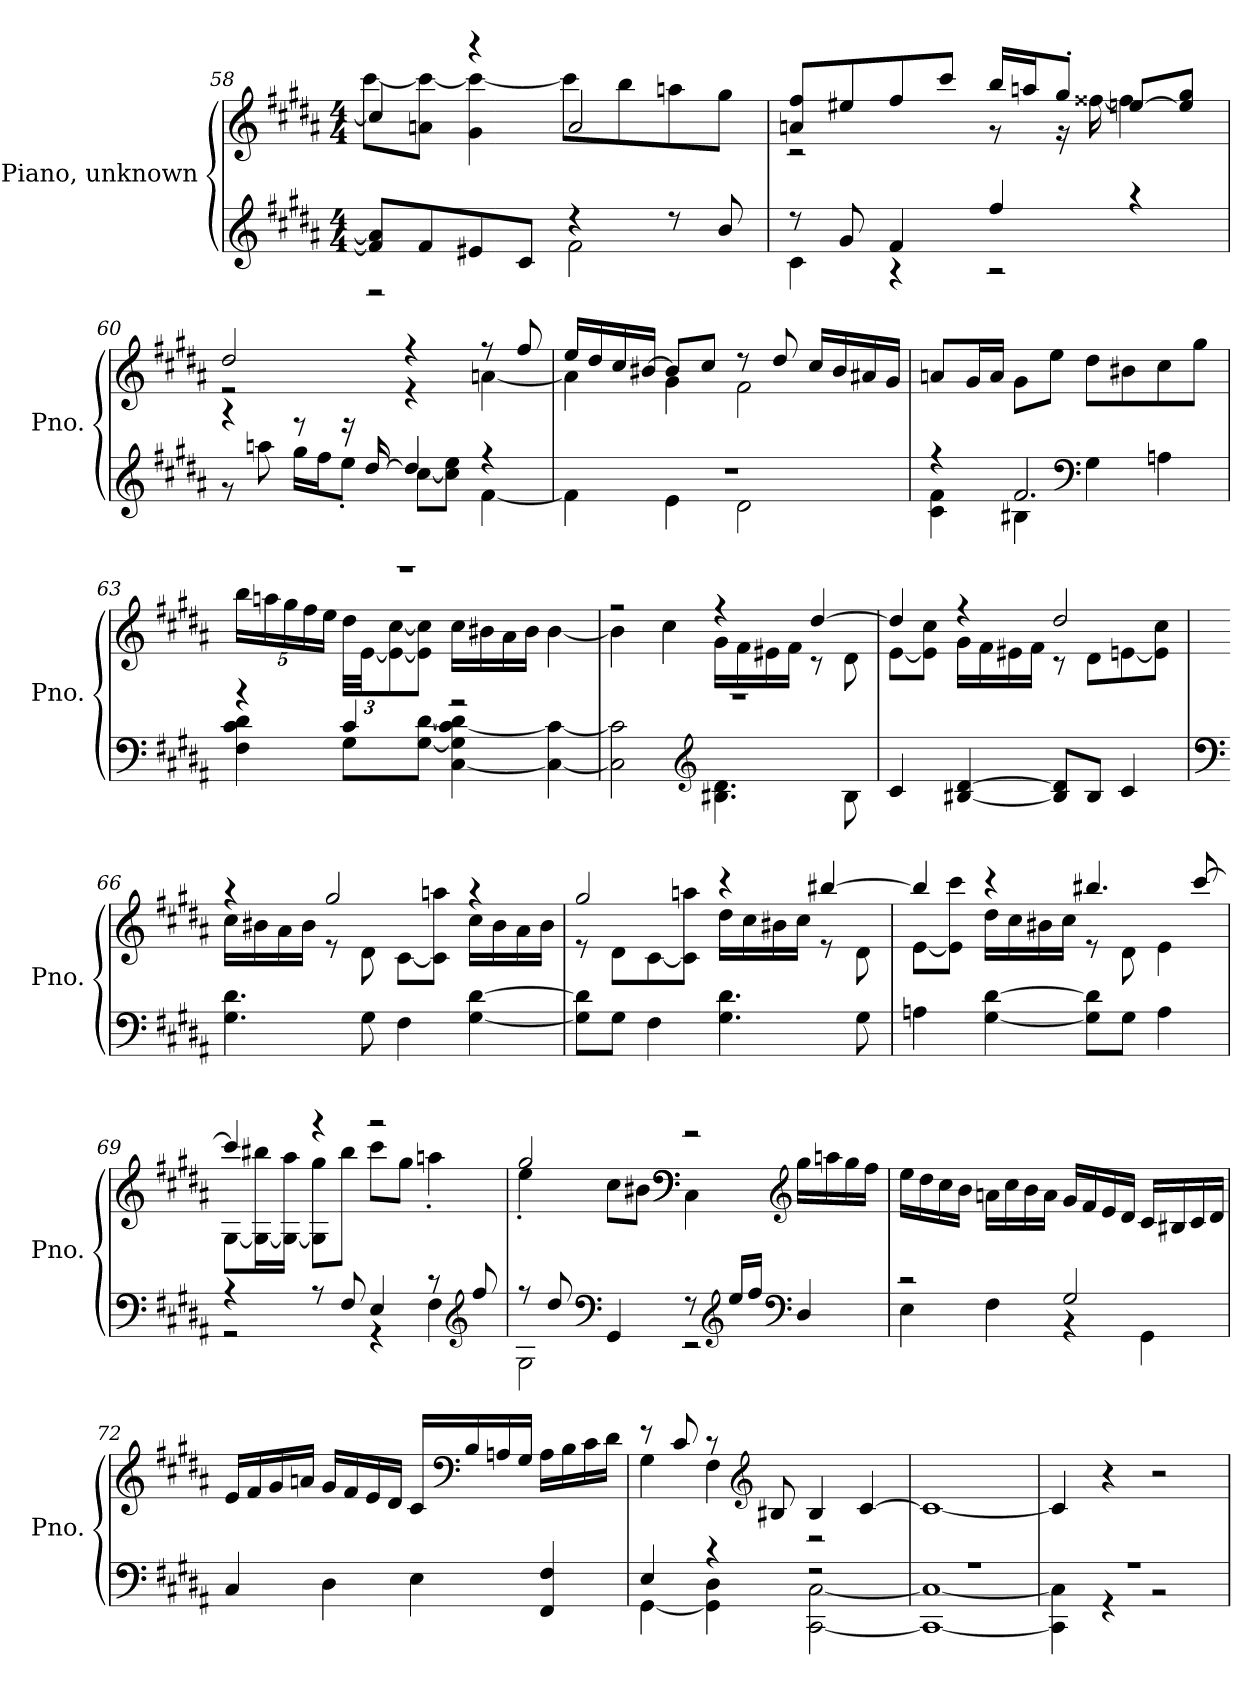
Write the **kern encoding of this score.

**kern	**kern
*part1	*part1
*staff2	*staff1
*I"Piano, unknown	*
*I'Pno.	*
*clefG2	*clefG2
*k[f#c#g#d#a#]	*k[f#c#g#d#a#]
*M4/4	*M4/4
=58	=58
*^	*^
8f#/] 8a/]L	2r	4cc#/]	[8ccc#\L
8f#/	.	.	8an\ 8ccc#\_J
8e#X/	.	4r	4g#\ 4ccc#\_
8c#/J	.	.	.
4r	2f#\	2a/	8ccc#\L]
.	.	.	8bb\
8r	.	.	8aan\
8b/	.	.	8gg#\J
=59	=59	=59	=59
8r	4c#\	8an/ 8ff#/L	2r
8g#/	.	8ee#X/	.
4f#/	4r	8ff#/	.
.	.	8ccc#/J	.
4ff#/	2r	16bb/LL	8r
.	.	16aan/J	.
.	.	8gg#'/J	16r
.	.	.	[16ff##X\
4r	.	[8een/L	4ff##\]
.	.	8ee/] 8gg#/J	.
!!LO:LB:g=z	!!
=60	=60	=60	=60
4r	8r	2dd#/	2r
.	8aan\	.	.
8r	16gg#\LL	.	.
.	16ff#\J	.	.
16r	8ee'\J	.	.
[16dd#/	.	.	.
4dd#/]	[8cc#\L	4r	4r
.	8cc#\] 8ee\J	.	.
4r	[4f#\	8r	[4an\
.	.	8ff#/	.
=61	=61	=61	=61
1r	4f#\]	16ee/LL	4a\]
.	.	16dd#/	.
.	.	16cc#/	.
.	.	[16b#X/JJ	.
.	4e\	8b#/L]	4g#\
.	.	8cc#/J	.
.	2d#\	8r	2f#\
.	.	8dd#/	.
.	.	16cc#/LL	.
.	.	16b#/	.
.	.	16a#X/	.
.	.	16g#/JJ	.
*	*	*v	*v
=62	=62	=62
4r	4c#\ 4f#\	8an/L
.	.	16g#/L
.	.	16a/JJ
2.f#/	4B#X\	8g#\L
.	.	8ee\J
*clefF4	*	*
.	4G#\	8dd#\L
.	.	8b#X\
.	4An\	8cc#\
.	.	8gg#\J
!!LO:LB:g=z
=63	=63	=63
*	*	*^
*	*	*	*Xbrackettup
4r	4F#\ 4c#\ 4d#\	1r	20bb\LL
.	.	.	20aan\
.	.	.	20gg#\
.	.	.	20ff#\
.	.	.	20ee\JJ
4c#/	8G#\L	.	48dd#\LLL
.	.	.	[48e\JJ
.	.	.	12e\_ [12cc#\
.	[8G#\ [8d#\J	.	8e\] 8cc#\]J
2r	[4C#\ 4G#\] [4c#\ 4d#\]	.	16cc#\LL
.	.	.	16b#X\
.	.	.	16a#\
.	.	.	16b#\JJ
.	4C#\_ 4c#\_	.	[4b#\
=64	=64	=64	=64
1r	2C#\] 2c#\]	2r	4b#\]
.	.	.	4cc#\
*clefG2	*	*	*
.	4.B#X\ 4.d#\	4r	16g#\LL
.	.	.	16f#\
.	.	.	16e#X\
.	.	.	16f#\JJ
.	.	[4dd#/	8r
.	8B#\	.	8d#\
*v	*v	*	*
!!LO:PB:g=z	!!
=65	=65	=65
4c#/	4dd#/]	[8e\L
.	.	8e\] 8cc#\J
[4B#X/ [4d#/	4r	16g#\LL
.	.	16f#\
.	.	16e#X\
.	.	16f#\JJ
8B#/] 8d#/]L	2dd#/	8r
8B#/J	.	8d#\L
4c#/	.	[8en\
.	.	8e\] 8cc#\J
=66	=66	=66
*clefF4	*	*
4.G#\ 4.d#\	4r	16cc#\LL
.	.	16b#X\
.	.	16a#\
.	.	16b#\JJ
.	2gg#/	8r
8G#\	.	8d#\
4F#\	.	[8c#\L
.	.	8c#\] 8aan\J
[4G#\ [4d#\	4r	16cc#\LL
.	.	16b#\
.	.	16a#\
.	.	16b#\JJ
=67	=67	=67
8G#\] 8d#\]L	2gg#/	8r
8G#\J	.	8d#\L
4F#\	.	[8c#\
.	.	8c#\] 8aan\J
4.G#\ 4.d#\	4r	16dd#\LL
.	.	16cc#\
.	.	16b#X\
.	.	16cc#\JJ
.	[4bb#X/	8r
8G#\	.	8d#\
!!LO:LB:g=z	!!
=68	=68	=68
4An\	4bb#/]	[8e\L
.	.	8e\] 8ccc#\J
[4G#\ [4d#\	4r	16dd#\LL
.	.	16cc#\
.	.	16b#X\
.	.	16cc#\JJ
8G#\] 8d#\]L	4.bb#X/	8r
8G#\J	.	8d#\
4A\	.	4e\
.	[8ccc#/	.
=69	=69	=69
*^	*	*
4r	2r	4ccc#/]	[8G#\L
.	.	.	16G#\_ 16bb#X\L
.	.	.	16G#\_ 16aa#\JJ
8r	.	4r	8G#\] 8gg#\L
8F#/	.	.	8bb#\J
4E/	4r	2r	8ccc#\L
.	.	.	8gg#\J
8r	4F#\	.	4aan'\
*clefG2	*	*	*
8ff#/	.	.	.
!!LO:LB:g=z	!!
=70	=70	=70	=70
8r	2G#\	2gg#/	4ee'\
8dd#/	.	.	.
*clefF4	*	*	*
4GG#/	.	.	8cc#\L
.	.	.	8b#X\J
*	*	*clefF4	*
8r	2r	2r	4C#\
*clefG2	*	*	*
16ee/LL	.	.	.
16ff#/JJ	.	.	.
*clefF4	*	*clefG2	*
4D#/	.	.	16gg#\LL
.	.	.	16aan\
.	.	.	16gg#\
.	.	.	16ff#\JJ
*	*	*v	*v
=71	=71	=71
2r	4E\	16ee\LL
.	.	16dd#\
.	.	16cc#\
.	.	16b\JJ
.	4F#\	16an\LL
.	.	16cc#\
.	.	16b\
.	.	16a\JJ
2G#/	4r	16g#/LL
.	.	16f#/
.	.	16e/
.	.	16d#/JJ
.	4GG#\	16c#/LL
.	.	16B#X/
.	.	16c#/
.	.	16d#/JJ
*v	*v	*
!!LO:LB:g=z
=72	=72
4C#/	16e/LL
.	16f#/
.	16g#/
.	16an/JJ
4D#\	16g#/LL
.	16f#/
.	16e/
.	16d#/JJ
4E\	16c#/LL
*	*clefF4
.	16B/
.	16An/
.	16G#/JJ
4FF#/ 4F#/	16A\LL
.	16B\
.	16c#\
.	16d#\JJ
=73	=73
*^	*^
4E/	[4GG#\	8r	4G#\
.	.	8c#/	.
4r	4GG#\] 4D#\	8r	4F#\
*	*	*clefG2	*
.	.	8B#X/	.
2r	[2CC#\ [2C#\	4B#/	2r
.	.	[4c#/	.
*	*	*v	*v
=74	=74	=74
1r	1CC#_ 1C#_	1c#_
=75	=75	=75
1r	4CC#\] 4C#\]	4c#/]
.	4r	4r
.	2r	2r
*v	*v	*
=	=
*-	*-
